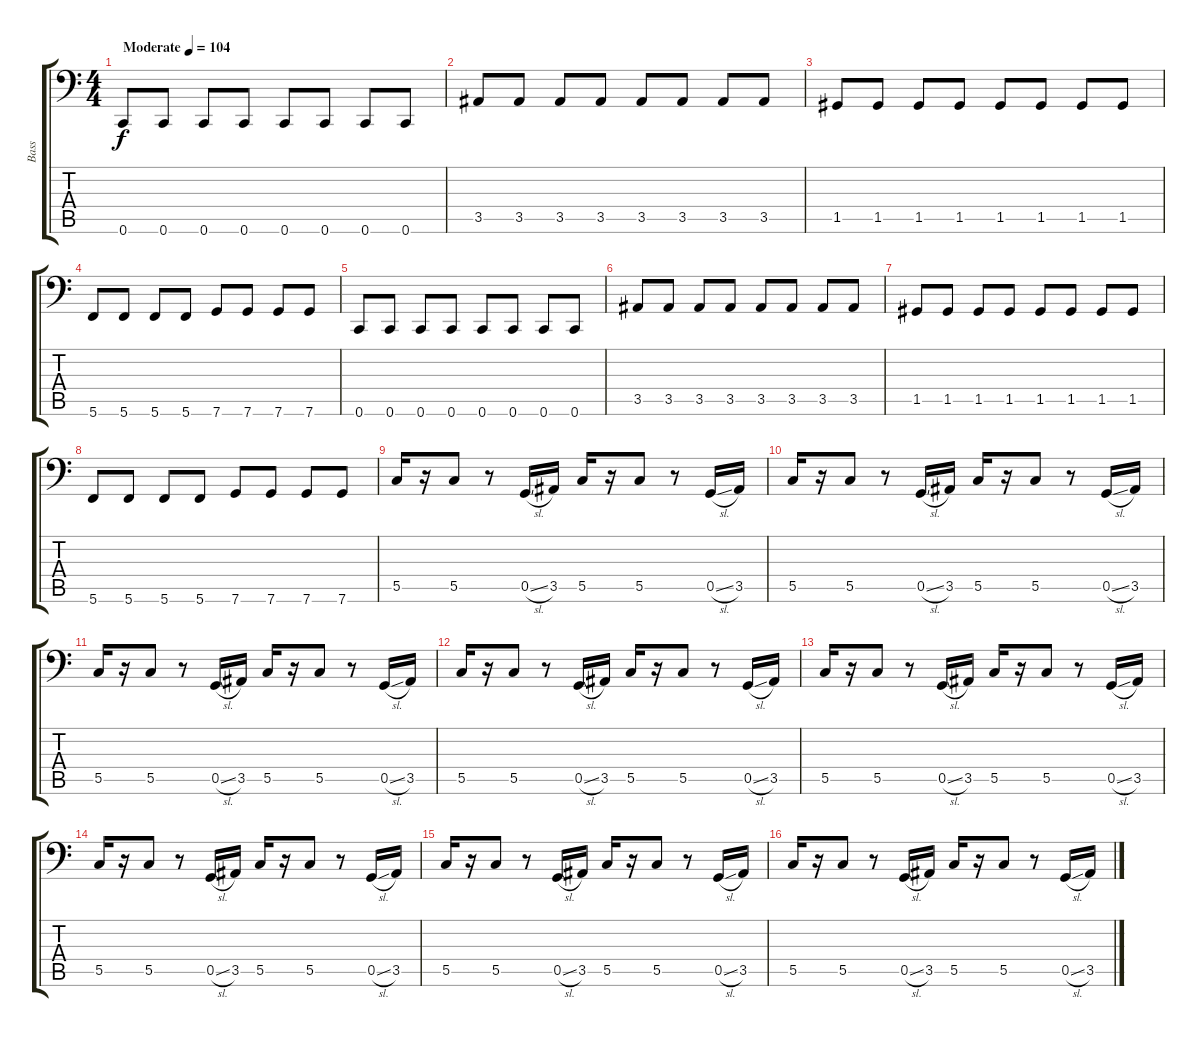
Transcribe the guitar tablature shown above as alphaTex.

\track ("Bass" "Bass") {instrument electricbassfinger}
\staff {score tabs}
\tuning (D3 A2 F2 C2 G1 C1) {hide}
\ts (4 4)
\tempo (104 "Moderate")
\clef f4
\ks c
0.6.8{dy f instrument electricbassfinger} 0.6.8 0.6.8 0.6.8 0.6.8 0.6.8 0.6.8 0.6.8 |
3.5.8 3.5.8 3.5.8 3.5.8 3.5.8 3.5.8 3.5.8 3.5.8 |
1.5.8 1.5.8 1.5.8 1.5.8 1.5.8 1.5.8 1.5.8 1.5.8 |
5.6.8 5.6.8 5.6.8 5.6.8 7.6.8 7.6.8 7.6.8 7.6.8 |
0.6.8 0.6.8 0.6.8 0.6.8 0.6.8 0.6.8 0.6.8 0.6.8 |
3.5.8 3.5.8 3.5.8 3.5.8 3.5.8 3.5.8 3.5.8 3.5.8 |
1.5.8 1.5.8 1.5.8 1.5.8 1.5.8 1.5.8 1.5.8 1.5.8 |
5.6.8 5.6.8 5.6.8 5.6.8 7.6.8 7.6.8 7.6.8 7.6.8 |
5.5.16 r.16 5.5.8 r.8 0.5{sl}.16 3.5.16 5.5.16 r.16 5.5.8 r.8 0.5{sl}.16 3.5.16 |
5.5.16 r.16 5.5.8 r.8 0.5{sl}.16 3.5.16 5.5.16 r.16 5.5.8 r.8 0.5{sl}.16 3.5.16 |
5.5.16 r.16 5.5.8 r.8 0.5{sl}.16 3.5.16 5.5.16 r.16 5.5.8 r.8 0.5{sl}.16 3.5.16 |
5.5.16 r.16 5.5.8 r.8 0.5{sl}.16 3.5.16 5.5.16 r.16 5.5.8 r.8 0.5{sl}.16 3.5.16 |
5.5.16 r.16 5.5.8 r.8 0.5{sl}.16 3.5.16 5.5.16 r.16 5.5.8 r.8 0.5{sl}.16 3.5.16 |
5.5.16 r.16 5.5.8 r.8 0.5{sl}.16 3.5.16 5.5.16 r.16 5.5.8 r.8 0.5{sl}.16 3.5.16 |
5.5.16 r.16 5.5.8 r.8 0.5{sl}.16 3.5.16 5.5.16 r.16 5.5.8 r.8 0.5{sl}.16 3.5.16 |
5.5.16 r.16 5.5.8 r.8 0.5{sl}.16 3.5.16 5.5.16 r.16 5.5.8 r.8 0.5{sl}.16 3.5.16
